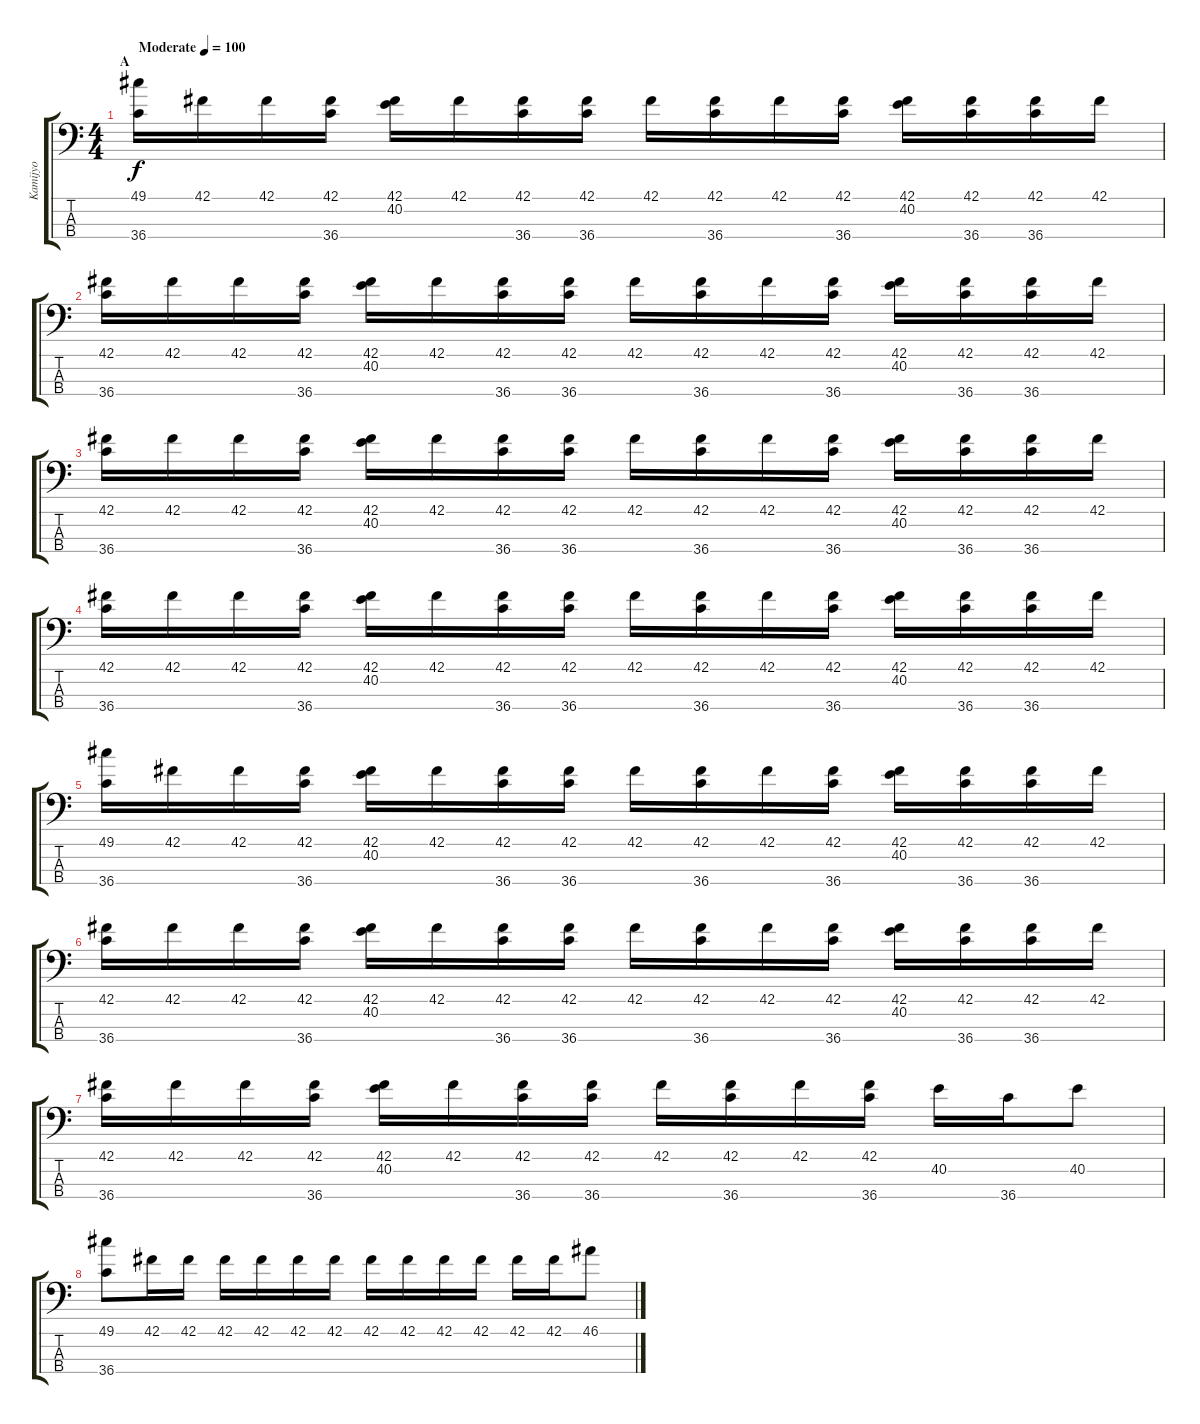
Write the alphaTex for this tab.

\track ("Kamijyo" "Kamijyo") {instrument acousticgrandpiano}
\staff {score tabs}
\tuning (C-1 C-1 C-1 C-1) {hide}
\ts (4 4)
\section ("" "A")
\tempo (100 "Moderate")
\clef f4
\ks c
(49.1 36.4).16{dy f instrument acousticgrandpiano} 42.1.16 42.1.16 (42.1 36.4).16 (42.1 40.2).16 42.1.16 (42.1 36.4).16 (42.1 36.4).16 42.1.16 (42.1 36.4).16 42.1.16 (42.1 36.4).16 (42.1 40.2).16 (42.1 36.4).16 (42.1 36.4).16 42.1.16 |
(42.1 36.4).16 42.1.16 42.1.16 (42.1 36.4).16 (42.1 40.2).16 42.1.16 (42.1 36.4).16 (42.1 36.4).16 42.1.16 (42.1 36.4).16 42.1.16 (42.1 36.4).16 (42.1 40.2).16 (42.1 36.4).16 (42.1 36.4).16 42.1.16 |
(42.1 36.4).16 42.1.16 42.1.16 (42.1 36.4).16 (42.1 40.2).16 42.1.16 (42.1 36.4).16 (42.1 36.4).16 42.1.16 (42.1 36.4).16 42.1.16 (42.1 36.4).16 (42.1 40.2).16 (42.1 36.4).16 (42.1 36.4).16 42.1.16 |
(42.1 36.4).16 42.1.16 42.1.16 (42.1 36.4).16 (42.1 40.2).16 42.1.16 (42.1 36.4).16 (42.1 36.4).16 42.1.16 (42.1 36.4).16 42.1.16 (42.1 36.4).16 (42.1 40.2).16 (42.1 36.4).16 (42.1 36.4).16 42.1.16 |
(49.1 36.4).16 42.1.16 42.1.16 (42.1 36.4).16 (42.1 40.2).16 42.1.16 (42.1 36.4).16 (42.1 36.4).16 42.1.16 (42.1 36.4).16 42.1.16 (42.1 36.4).16 (42.1 40.2).16 (42.1 36.4).16 (42.1 36.4).16 42.1.16 |
(42.1 36.4).16 42.1.16 42.1.16 (42.1 36.4).16 (42.1 40.2).16 42.1.16 (42.1 36.4).16 (42.1 36.4).16 42.1.16 (42.1 36.4).16 42.1.16 (42.1 36.4).16 (42.1 40.2).16 (42.1 36.4).16 (42.1 36.4).16 42.1.16 |
(42.1 36.4).16 42.1.16 42.1.16 (42.1 36.4).16 (42.1 40.2).16 42.1.16 (42.1 36.4).16 (42.1 36.4).16 42.1.16 (42.1 36.4).16 42.1.16 (42.1 36.4).16 40.2.16 36.4.16 40.2.8 |
(49.1 36.4).8 42.1.16 42.1.16 42.1.16 42.1.16 42.1.16 42.1.16 42.1.16 42.1.16 42.1.16 42.1.16 42.1.16 42.1.16 46.1.8
